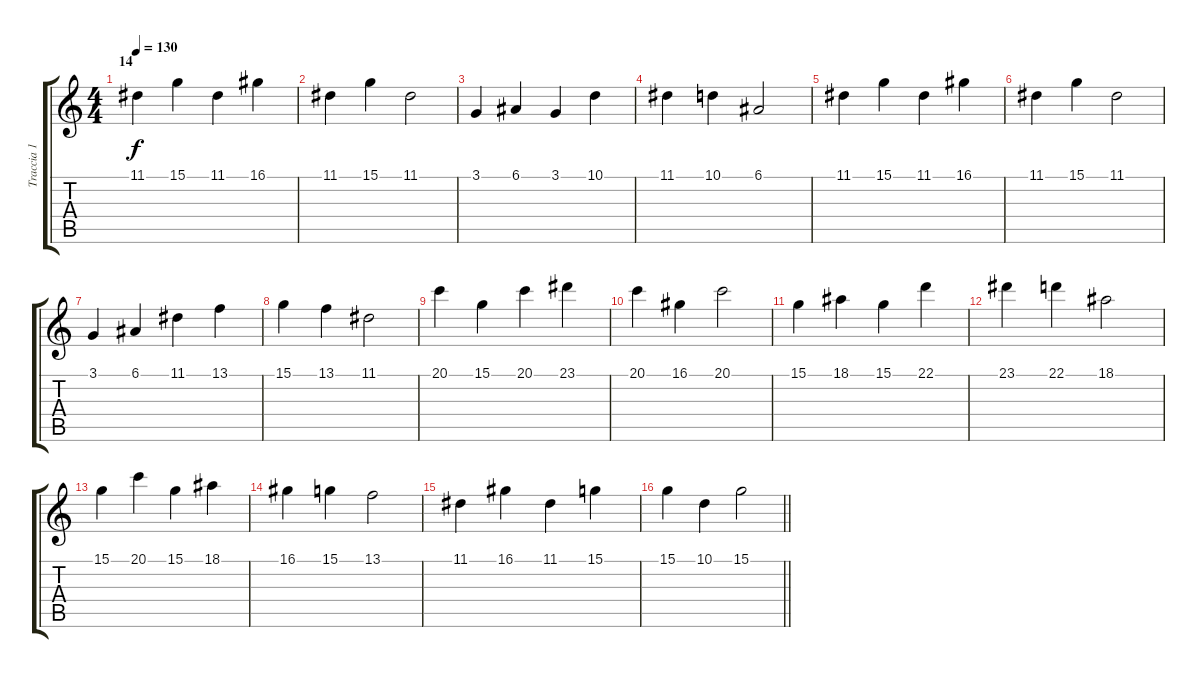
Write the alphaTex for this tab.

\track ("Traccia 1" "Traccia 1") {instrument acousticgrandpiano}
\staff {score tabs}
\tuning (E4 B3 G3 D3 A2 E2) {hide}
\ts (4 4)
\section ("" "14")
\tempo 130
\clef g2
\ks c
11.1.4{dy f} 15.1.4 11.1.4 16.1.4 |
11.1.4 15.1.4 11.1.2 |
3.1.4 6.1.4 3.1.4 10.1.4 |
11.1.4 10.1.4 6.1.2 |
11.1.4 15.1.4 11.1.4 16.1.4 |
11.1.4 15.1.4 11.1.2 |
3.1.4 6.1.4 11.1.4 13.1.4 |
15.1.4 13.1.4 11.1.2 |
20.1.4 15.1.4 20.1.4 23.1.4 |
20.1.4 16.1.4 20.1.2 |
15.1.4 18.1.4 15.1.4 22.1.4 |
23.1.4 22.1.4 18.1.2 |
15.1.4 20.1.4 15.1.4 18.1.4 |
16.1.4 15.1.4 13.1.2 |
11.1.4 16.1.4 11.1.4 15.1.4 |
\barLineRight lightlight
15.1.4 10.1.4 15.1.2
